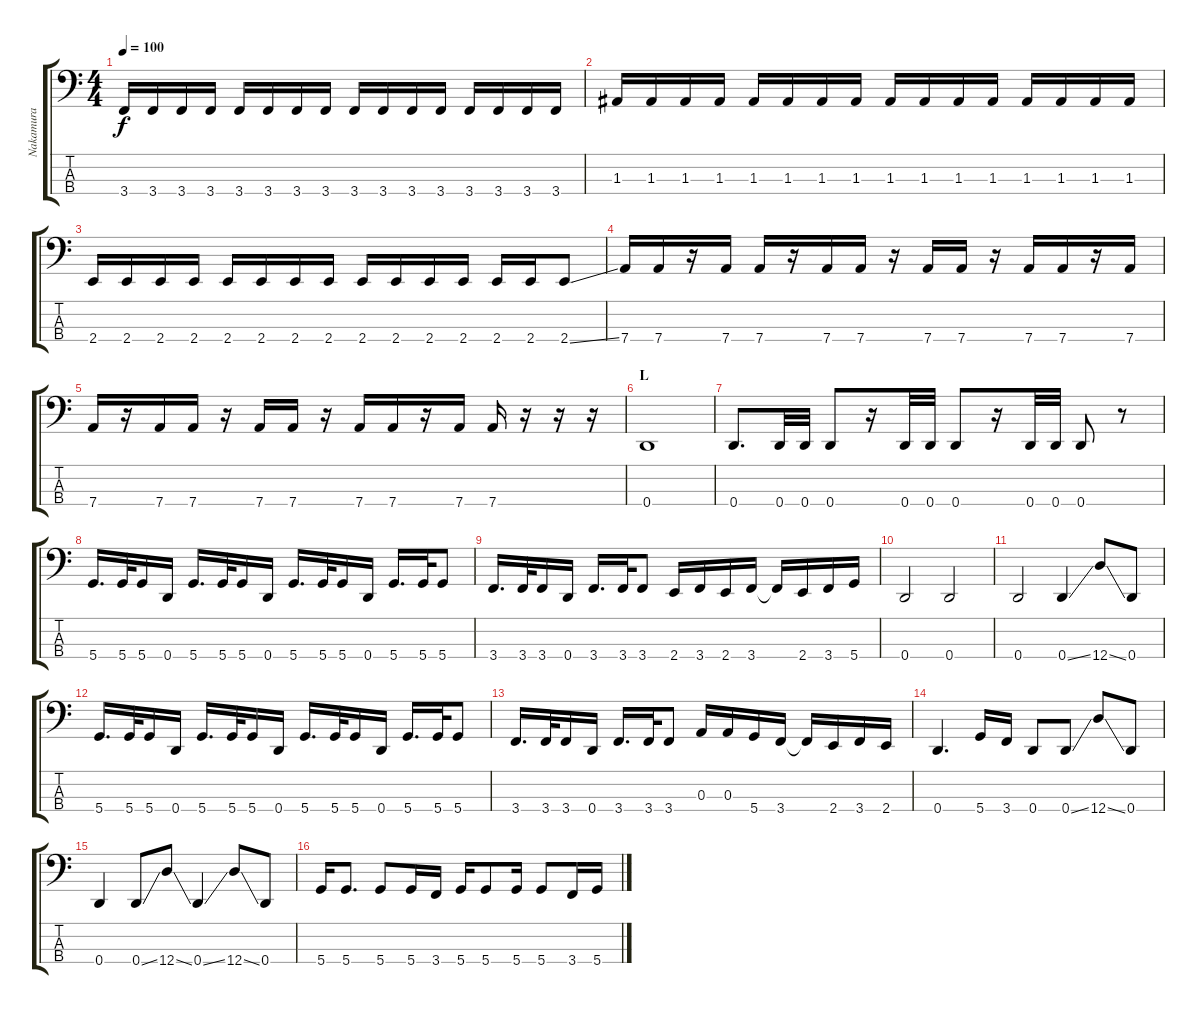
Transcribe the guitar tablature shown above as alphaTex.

\track ("Nakamura" "Nakamura") {instrument electricbassfinger}
\staff {score tabs}
\tuning (G2 D2 A1 D1) {hide}
\ts (4 4)
\tempo 100
\clef f4
\ks c
3.4.16{dy f} 3.4.16 3.4.16 3.4.16 3.4.16 3.4.16 3.4.16 3.4.16 3.4.16 3.4.16 3.4.16 3.4.16 3.4.16 3.4.16 3.4.16 3.4.16 |
1.3.16 1.3.16 1.3.16 1.3.16 1.3.16 1.3.16 1.3.16 1.3.16 1.3.16 1.3.16 1.3.16 1.3.16 1.3.16 1.3.16 1.3.16 1.3.16 |
2.4.16 2.4.16 2.4.16 2.4.16 2.4.16 2.4.16 2.4.16 2.4.16 2.4.16 2.4.16 2.4.16 2.4.16 2.4.16 2.4.16 2.4{ss}.8 |
7.4.16 7.4.16 r.16 7.4.16 7.4.16 r.16 7.4.16 7.4.16 r.16 7.4.16 7.4.16 r.16 7.4.16 7.4.16 r.16 7.4.16 |
7.4.16 r.16 7.4.16 7.4.16 r.16 7.4.16 7.4.16 r.16 7.4.16 7.4.16 r.16 7.4.16 7.4.16 r.16 r.16 r.16 |
\section ("" "L")
0.4.1 |
0.4.8{d} 0.4.32 0.4.32 0.4.8 r.16 0.4.32 0.4.32 0.4.8 r.16 0.4.32 0.4.32 0.4.8 r.8 |
5.4.16{d} 5.4.32 5.4.16 0.4.16 5.4.16{d} 5.4.32 5.4.16 0.4.16 5.4.16{d} 5.4.32 5.4.16 0.4.16 5.4.16{d} 5.4.32 5.4.8 |
3.4.16{d} 3.4.32 3.4.16 0.4.16 3.4.16{d} 3.4.32 3.4.8 2.4.16 3.4.16 2.4.16 3.4.16 3.4{t}.16 2.4.16 3.4.16 5.4.16 |
0.4.2 0.4.2 |
0.4.2 0.4{ss}.4 12.4{ss}.8 0.4.8 |
5.4.16{d} 5.4.32 5.4.16 0.4.16 5.4.16{d} 5.4.32 5.4.16 0.4.16 5.4.16{d} 5.4.32 5.4.16 0.4.16 5.4.16{d} 5.4.32 5.4.8 |
3.4.16{d} 3.4.32 3.4.16 0.4.16 3.4.16{d} 3.4.32 3.4.8 0.3.16 0.3.16 5.4.16 3.4.16 3.4{t}.16 2.4.16 3.4.16 2.4.16 |
0.4.4{d} 5.4.16 3.4.16 0.4.8 0.4{ss}.8 12.4{ss}.8 0.4.8 |
0.4.4 0.4{ss}.8 12.4{ss}.8 0.4{ss}.4 12.4{ss}.8 0.4.8 |
5.4.16 5.4.8{d} 5.4.8 5.4.16 3.4.16 5.4.16 5.4.8 5.4.16 5.4.8 3.4.16 5.4.16
